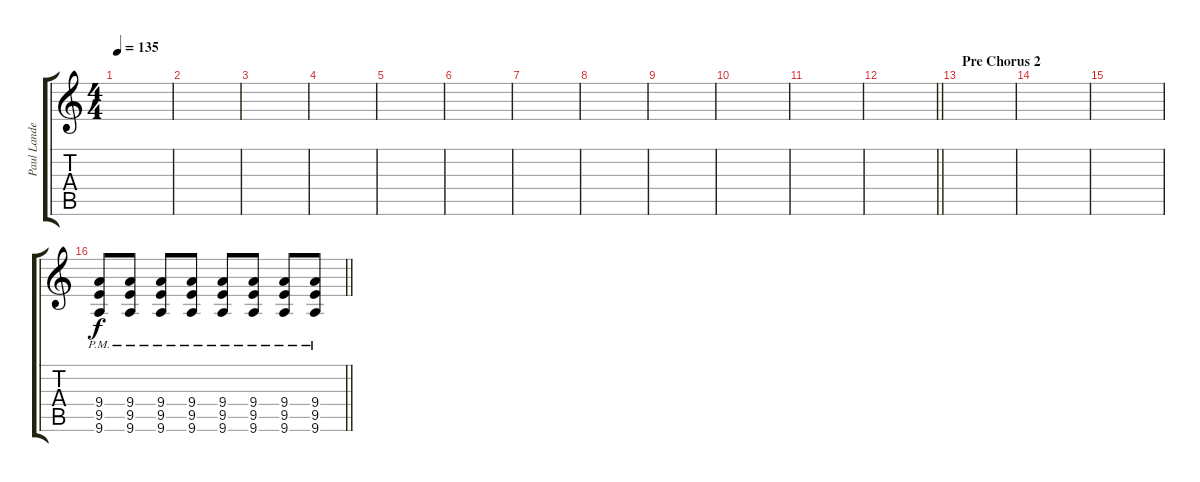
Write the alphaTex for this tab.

\track ("Paul Landers" "Paul Lande") {instrument distortionguitar}
\staff {score tabs}
\tuning (D4 A3 F3 C3 G2 C2) {hide}
\ts (4 4)
\tempo 135
\clef g2
\ks c
|
|
|
|
|
|
|
|
|
|
|
\barLineRight lightlight
|
\section ("" "Pre Chorus 2")
|
|
|
\barLineRight lightlight
(9.4{pm} 9.5{pm} 9.6{pm}).8 (9.4{pm} 9.5{pm} 9.6{pm}).8 (9.4{pm} 9.5{pm} 9.6{pm}).8 (9.4{pm} 9.5{pm} 9.6{pm}).8 (9.4{pm} 9.5{pm} 9.6{pm}).8 (9.4{pm} 9.5{pm} 9.6{pm}).8 (9.4{pm} 9.5{pm} 9.6{pm}).8 (9.4{pm} 9.5{pm} 9.6{pm}).8
